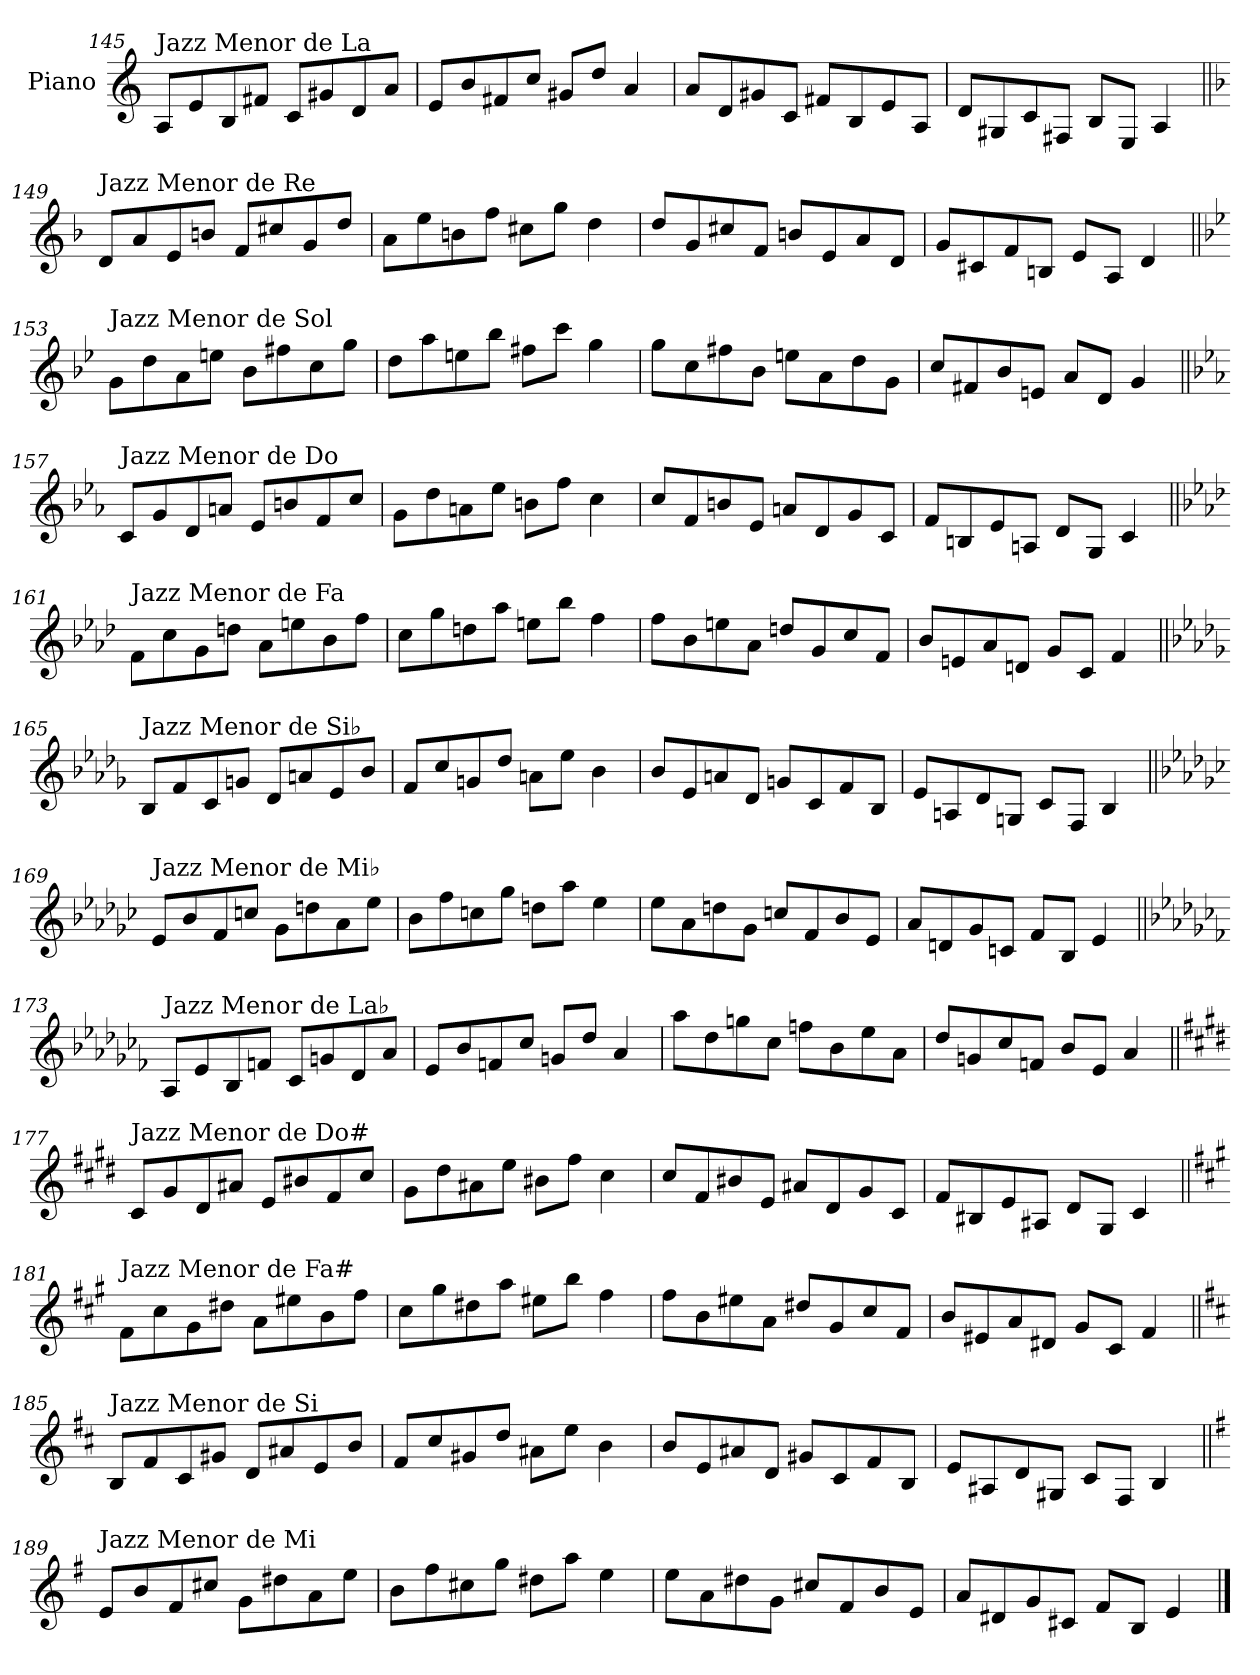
**kern
*part1
*staff1
*I"Piano
*I'Pno.
!!LO:PB:g=z
*clefG2
*k[]
=145
!LO:TX:a:t=Jazz Menor de La
8A/L
8e/
8B/
8f#X/J
8c/L
8g#X/
8d/
8a/J
=146
8e/L
8b/
8f#X/
8cc/J
8g#X/L
8dd/J
4a/
=147
8a/L
8d/
8g#X/
8c/J
8f#X/L
8B/
8e/
8A/J
=148
8d/L
8G#X/
8c/
8F#X/J
8B/L
8E/J
4A/
!!LO:LB:g=z
=149||
*k[b-]
!LO:TX:a:t=Jazz Menor de Re
8d/L
8a/
8e/
8bn/J
8f/L
8cc#X/
8g/
8dd/J
=150
8a\L
8ee\
8bn\
8ff\J
8cc#X\L
8gg\J
4dd\
=151
8dd/L
8g/
8cc#X/
8f/J
8bn/L
8e/
8a/
8d/J
=152
8g/L
8c#X/
8f/
8Bn/J
8e/L
8A/J
4d/
!!LO:LB:g=z
=153||
*k[b-e-]
!LO:TX:a:t=Jazz Menor de Sol
8g\L
8dd\
8a\
8een\J
8b-\L
8ff#X\
8cc\
8gg\J
=154
8dd\L
8aa\
8een\
8bb-\J
8ff#X\L
8ccc\J
4gg\
=155
8gg\L
8cc\
8ff#X\
8b-\J
8een\L
8a\
8dd\
8g\J
=156
8cc/L
8f#X/
8b-/
8en/J
8a/L
8d/J
4g/
!!LO:LB:g=z
=157||
*k[b-e-a-]
!LO:TX:a:t=Jazz Menor de Do
8c/L
8g/
8d/
8an/J
8e-/L
8bn/
8f/
8cc/J
=158
8g\L
8dd\
8an\
8ee-\J
8bn\L
8ff\J
4cc\
=159
8cc/L
8f/
8bn/
8e-/J
8an/L
8d/
8g/
8c/J
=160
8f/L
8Bn/
8e-/
8An/J
8d/L
8G/J
4c/
!!LO:LB:g=z
=161||
*k[b-e-a-d-]
!LO:TX:a:t=Jazz Menor de Fa
8f\L
8cc\
8g\
8ddn\J
8a-\L
8een\
8b-\
8ff\J
=162
8cc\L
8gg\
8ddn\
8aa-\J
8een\L
8bb-\J
4ff\
=163
8ff\L
8b-\
8een\
8a-\J
8ddn/L
8g/
8cc/
8f/J
=164
8b-/L
8en/
8a-/
8dn/J
8g/L
8c/J
4f/
!!LO:LB:g=z
=165||
*k[b-e-a-d-g-]
!LO:TX:a:t=Jazz Menor de Si♭
8B-/L
8f/
8c/
8gn/J
8d-/L
8an/
8e-/
8b-/J
=166
8f/L
8cc/
8gn/
8dd-/J
8an\L
8ee-\J
4b-\
=167
8b-/L
8e-/
8an/
8d-/J
8gn/L
8c/
8f/
8B-/J
=168
8e-/L
8An/
8d-/
8Gn/J
8c/L
8F/J
4B-/
!!LO:LB:g=z
=169||
*k[b-e-a-d-g-c-]
!LO:TX:a:t=Jazz Menor de Mi♭
8e-/L
8b-/
8f/
8ccn/J
8g-\L
8ddn\
8a-\
8ee-\J
=170
8b-\L
8ff\
8ccn\
8gg-\J
8ddn\L
8aa-\J
4ee-\
=171
8ee-\L
8a-\
8ddn\
8g-\J
8ccn/L
8f/
8b-/
8e-/J
=172
8a-/L
8dn/
8g-/
8cn/J
8f/L
8B-/J
4e-/
!!LO:LB:g=z
=173||
*k[b-e-a-d-g-c-f-]
!LO:TX:a:t=Jazz Menor de La♭
8A-/L
8e-/
8B-/
8fn/J
8c-/L
8gn/
8d-/
8a-/J
=174
8e-/L
8b-/
8fn/
8cc-/J
8gn/L
8dd-/J
4a-/
=175
8aa-\L
8dd-\
8ggn\
8cc-\J
8ffn\L
8b-\
8ee-\
8a-\J
=176
8dd-/L
8gn/
8cc-/
8fn/J
8b-/L
8e-/J
4a-/
!!LO:LB:g=z
=177||
*k[f#c#g#d#]
!LO:TX:a:t=Jazz Menor de Do#
8c#/L
8g#/
8d#/
8a#X/J
8e/L
8b#X/
8f#/
8cc#/J
=178
8g#\L
8dd#\
8a#X\
8ee\J
8b#X\L
8ff#\J
4cc#\
=179
8cc#/L
8f#/
8b#X/
8e/J
8a#X/L
8d#/
8g#/
8c#/J
=180
8f#/L
8B#X/
8e/
8A#X/J
8d#/L
8G#/J
4c#/
!!LO:LB:g=z
=181||
*k[f#c#g#]
!LO:TX:a:t=Jazz Menor de Fa#
8f#\L
8cc#\
8g#\
8dd#X\J
8a\L
8ee#X\
8b\
8ff#\J
=182
8cc#\L
8gg#\
8dd#X\
8aa\J
8ee#X\L
8bb\J
4ff#\
=183
8ff#\L
8b\
8ee#X\
8a\J
8dd#X/L
8g#/
8cc#/
8f#/J
=184
8b/L
8e#X/
8a/
8d#X/J
8g#/L
8c#/J
4f#/
!!LO:LB:g=z
=185||
*k[f#c#]
!LO:TX:a:t=Jazz Menor de Si
8B/L
8f#/
8c#/
8g#X/J
8d/L
8a#X/
8e/
8b/J
=186
8f#/L
8cc#/
8g#X/
8dd/J
8a#X\L
8ee\J
4b\
=187
8b/L
8e/
8a#X/
8d/J
8g#X/L
8c#/
8f#/
8B/J
=188
8e/L
8A#X/
8d/
8G#X/J
8c#/L
8F#/J
4B/
!!LO:LB:g=z
=189||
*k[f#]
!LO:TX:a:t=Jazz Menor de Mi
8e/L
8b/
8f#/
8cc#X/J
8g\L
8dd#X\
8a\
8ee\J
=190
8b\L
8ff#\
8cc#X\
8gg\J
8dd#X\L
8aa\J
4ee\
=191
8ee\L
8a\
8dd#X\
8g\J
8cc#X/L
8f#/
8b/
8e/J
=192
8a/L
8d#X/
8g/
8c#X/J
8f#/L
8B/J
4e/
==
*-
